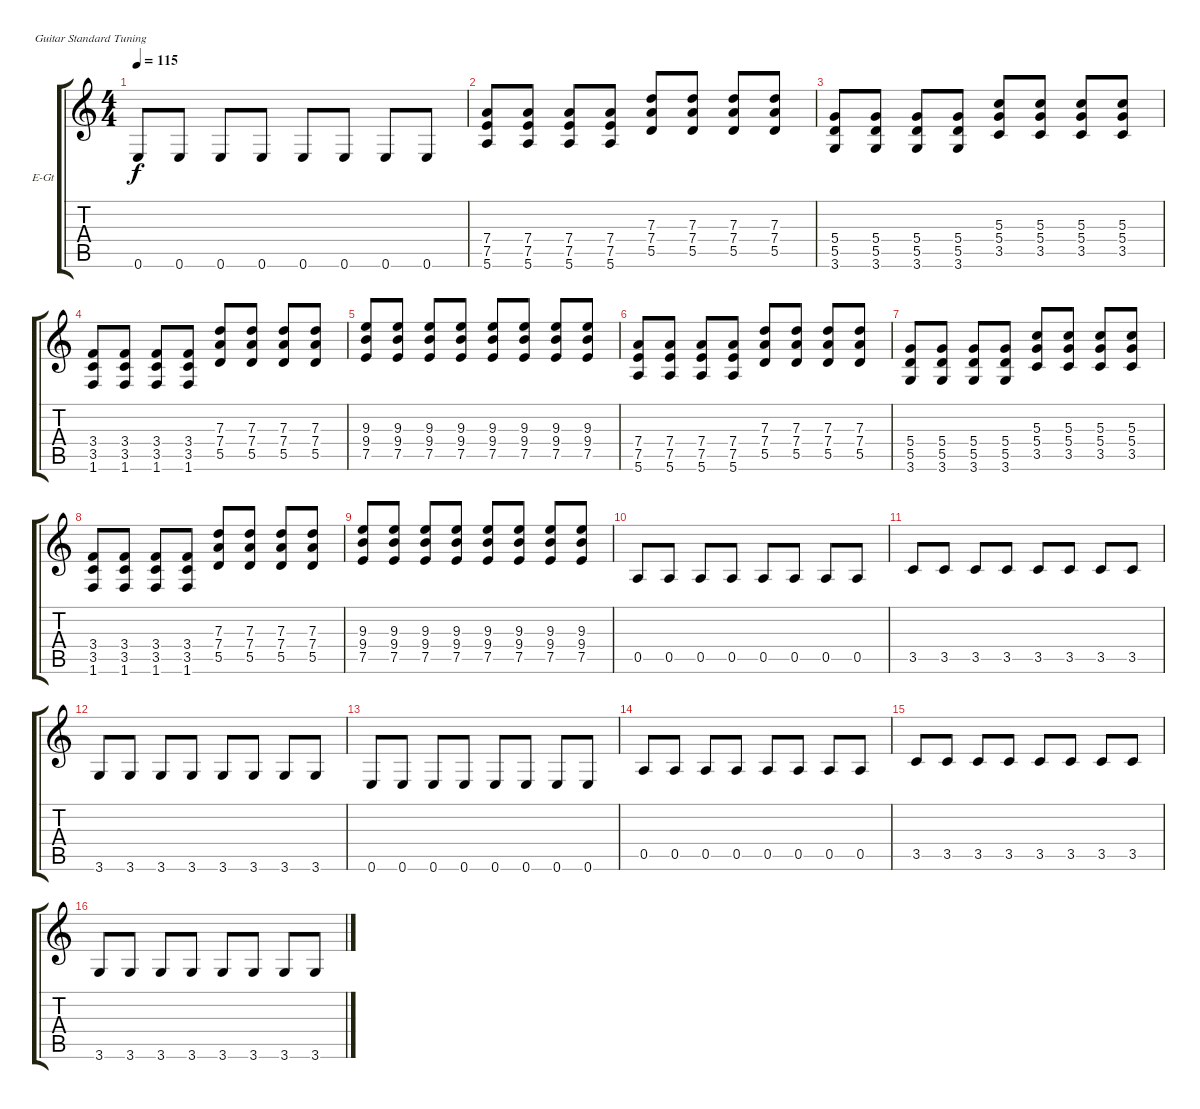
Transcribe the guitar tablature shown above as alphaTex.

\defaultSystemsLayout 4
\bracketExtendMode groupsimilarinstruments
\firstSystemTrackNameOrientation horizontal
\otherSystemsTrackNameOrientation horizontal
\track ("Electric Guitar (Rhytm)" "E-Gt") {instrument distortionguitar}
\staff {score tabs}
\tuning (E4 B3 G3 D3 A2 E2)
\ts (4 4)
\tempo 115
\clef g2
\ks c
0.6.8{dy f} 0.6.8 0.6.8 0.6.8 0.6.8 0.6.8 0.6.8 0.6.8 |
(5.6 7.5 7.4).8 (5.6 7.5 7.4).8 (5.6 7.5 7.4).8 (5.6 7.4 7.5).8 (5.5 7.4 7.3).8 (5.5 7.3 7.4).8 (5.5 7.3 7.4).8 (5.5 7.4 7.3).8 |
(3.6 5.5 5.4).8 (5.4 5.5 3.6).8 (5.4 5.5 3.6).8 (5.4 5.5 3.6).8 (3.5 5.3 5.4).8 (3.5 5.3 5.4).8 (3.5 5.4 5.3).8 (3.5 5.4 5.3).8 |
(1.6 3.4 3.5).8 (1.6 3.5 3.4).8 (1.6 3.4 3.5).8 (1.6 3.5 3.4).8 (5.5 7.4 7.3).8 (7.3 7.4 5.5).8 (7.3 7.4 5.5).8 (5.5 7.4 7.3).8 |
(7.5 9.4 9.3).8 (7.5 9.4 9.3).8 (7.5 9.4 9.3).8 (7.5 9.4 9.3).8 (7.5 9.4 9.3).8 (7.5 9.4 9.3).8 (7.5 9.4 9.3).8 (7.5 9.4 9.3).8 |
(5.6 7.5 7.4).8 (5.6 7.5 7.4).8 (5.6 7.5 7.4).8 (5.6 7.4 7.5).8 (5.5 7.4 7.3).8 (5.5 7.3 7.4).8 (5.5 7.3 7.4).8 (5.5 7.4 7.3).8 |
(3.6 5.5 5.4).8 (5.4 5.5 3.6).8 (5.4 5.5 3.6).8 (5.4 5.5 3.6).8 (3.5 5.3 5.4).8 (3.5 5.3 5.4).8 (3.5 5.4 5.3).8 (3.5 5.4 5.3).8 |
(1.6 3.4 3.5).8 (1.6 3.5 3.4).8 (1.6 3.4 3.5).8 (1.6 3.5 3.4).8 (5.5 7.4 7.3).8 (7.3 7.4 5.5).8 (7.3 7.4 5.5).8 (5.5 7.4 7.3).8 |
(7.5 9.4 9.3).8 (7.5 9.4 9.3).8 (7.5 9.4 9.3).8 (7.5 9.4 9.3).8 (7.5 9.4 9.3).8 (7.5 9.4 9.3).8 (7.5 9.4 9.3).8 (7.5 9.4 9.3).8 |
0.5.8 0.5.8 0.5.8 0.5.8 0.5.8 0.5.8 0.5.8 0.5.8 |
3.5.8 3.5.8 3.5.8 3.5.8 3.5.8 3.5.8 3.5.8 3.5.8 |
3.6.8 3.6.8 3.6.8 3.6.8 3.6.8 3.6.8 3.6.8 3.6.8 |
0.6.8 0.6.8 0.6.8 0.6.8 0.6.8 0.6.8 0.6.8 0.6.8 |
0.5.8 0.5.8 0.5.8 0.5.8 0.5.8 0.5.8 0.5.8 0.5.8 |
3.5.8 3.5.8 3.5.8 3.5.8 3.5.8 3.5.8 3.5.8 3.5.8 |
3.6.8 3.6.8 3.6.8 3.6.8 3.6.8 3.6.8 3.6.8 3.6.8
